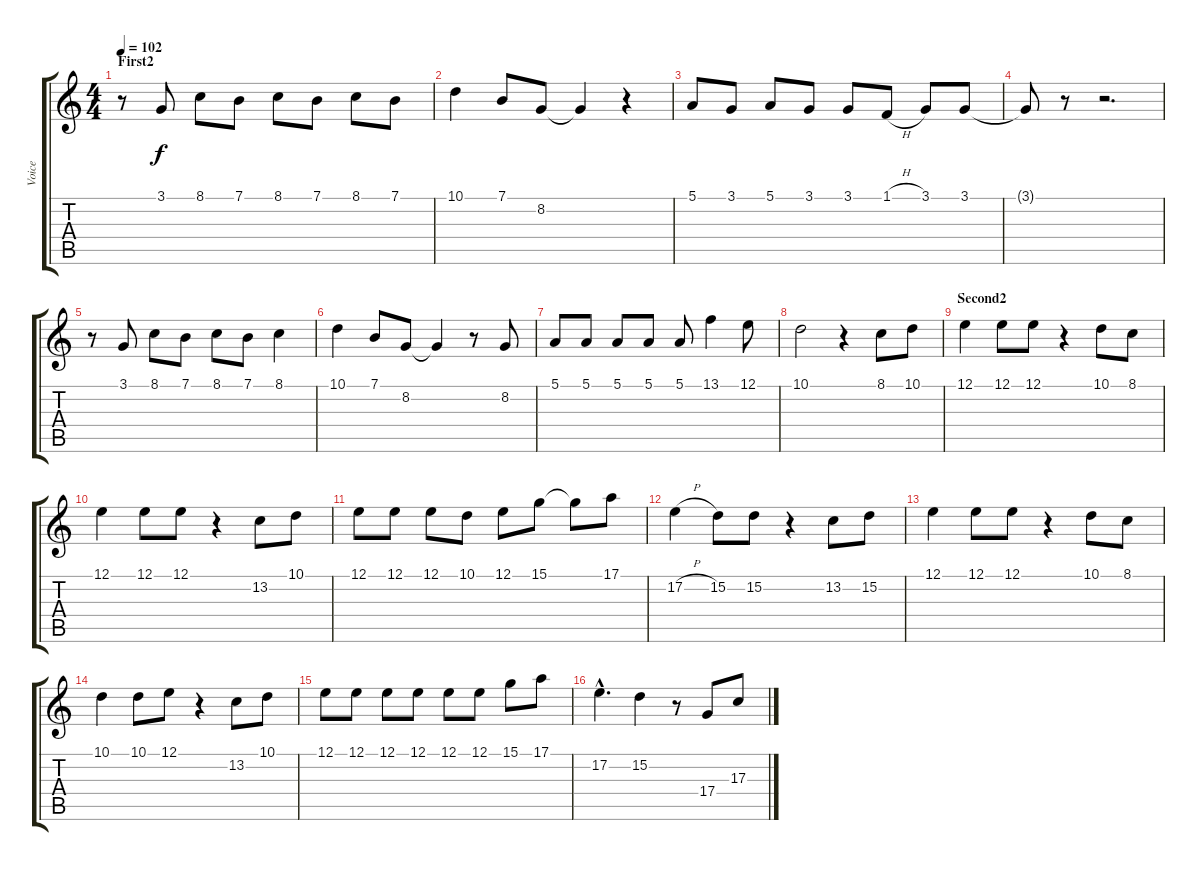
\track ("Voice" "Voice") {instrument synthvoice}
\staff {score tabs}
\tuning (E4 B3 G3 D3 A2 E2) {hide}
\ts (4 4)
\section ("" "First2")
\tempo 102
\clef g2
\ks c
r.8{dy f} 3.1.8 8.1.8 7.1.8 8.1.8 7.1.8 8.1.8 7.1.8 |
10.1.4 7.1.8 8.2.8 8.2{t}.4 r.4 |
5.1.8 3.1.8 5.1.8 3.1.8 3.1.8 1.1{h}.8 3.1.8 3.1.8 |
3.1{t}.8 r.8 r.2{d} |
r.8 3.1.8 8.1.8 7.1.8 8.1.8 7.1.8 8.1.4 |
10.1.4 7.1.8 8.2.8 8.2{t}.4 r.8 8.2.8 |
5.1.8 5.1.8 5.1.8 5.1.8 5.1.8 13.1.4 12.1.8 |
10.1.2 r.4 8.1.8 10.1.8 |
\section ("" "Second2")
12.1.4 12.1.8 12.1.8 r.4 10.1.8 8.1.8 |
12.1.4 12.1.8 12.1.8 r.4 13.2.8 10.1.8 |
12.1.8 12.1.8 12.1.8 10.1.8 12.1.8 15.1.8 15.1{t}.8 17.1.8 |
17.2{h}.4 15.2.8 15.2.8 r.4 13.2.8 15.2.8 |
12.1.4 12.1.8 12.1.8 r.4 10.1.8 8.1.8 |
10.1.4 10.1.8 12.1.8 r.4 13.2.8 10.1.8 |
12.1.8 12.1.8 12.1.8 12.1.8 12.1.8 12.1.8 15.1.8 17.1.8 |
17.2{hac}.4{d} 15.2.4 r.8 17.4.8 17.3.8
